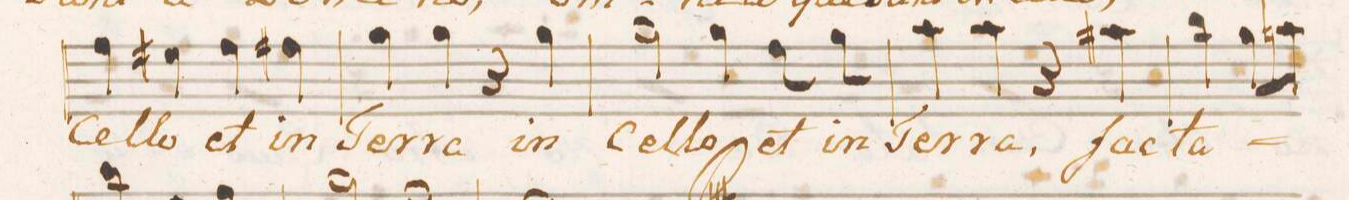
**kern	**text
*I"Soprano.	*
*clefC1	*
*k[]	*
*met(C.)	*
*M4/4	*
4dd\	Cel-
4cc#X\	-lo
4dd\	et
4dd#X\	in
=35	=35
4ee\	Ter-
4ee\	-ra
4r	.
4ee\	in
=36	=36
2ee\	Cel-
4ee\	-lo
8dd\	et
8ee\	in
=37	=37
4ff\	Ter-
4ff\	-ra,
4r	.
4ff#X\	fac-
=38	=38
4gg\	-ta
8ee\L	.
8ffn\J	.
*-	*-
